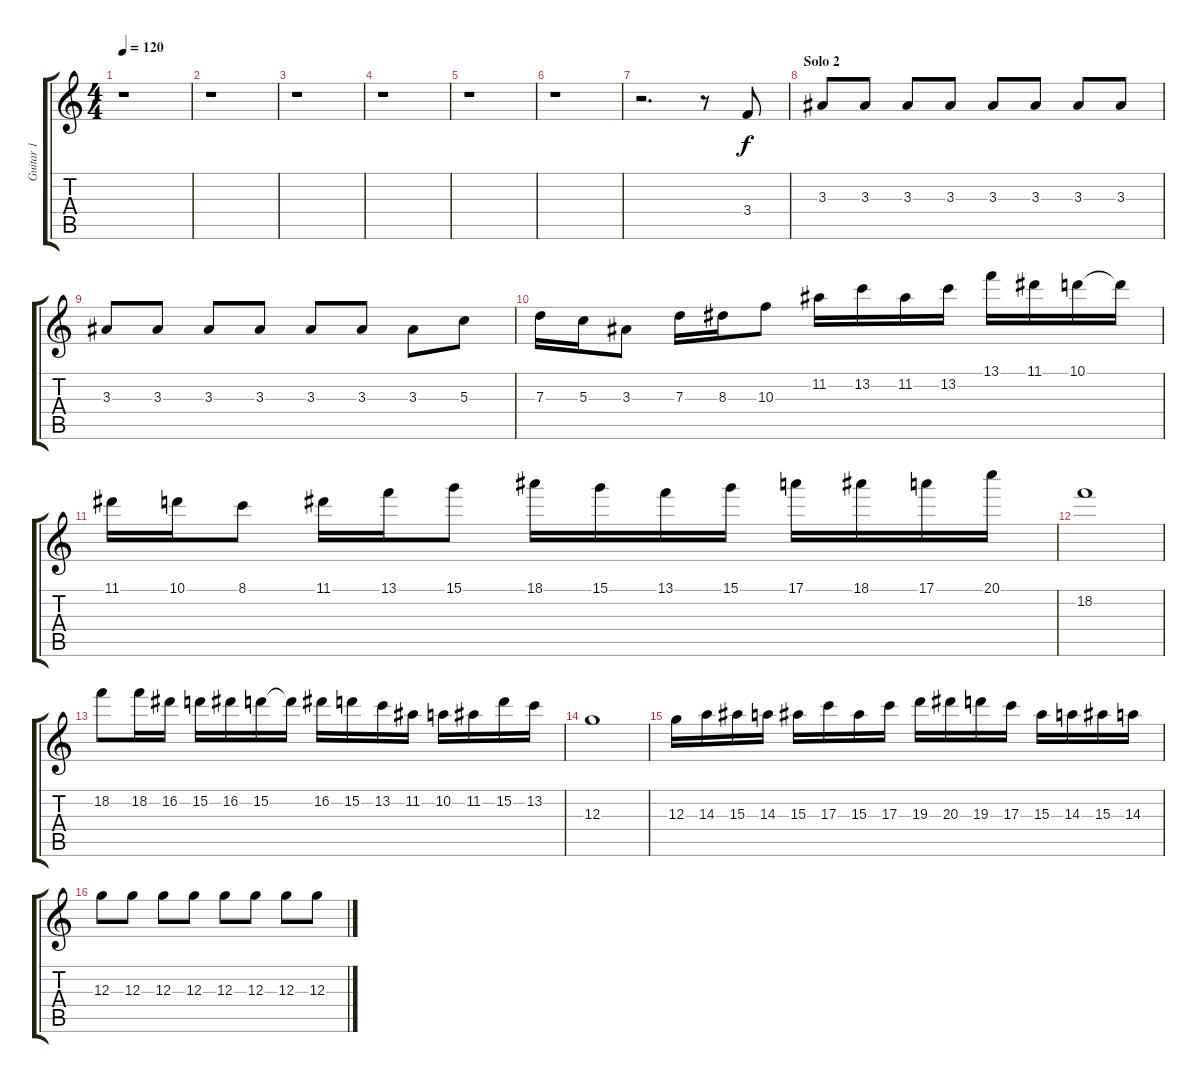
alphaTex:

\track ("Guitar 1" "Guitar 1") {instrument distortionguitar}
\staff {score tabs}
\tuning (E4 B3 G3 D3 A2 D2) {hide}
\ts (4 4)
\tempo 120
\clef g2
\ks c
r.1{dy f} |
r.1 |
r.1 |
r.1 |
r.1 |
r.1 |
r.2{d} r.8 3.4.8 |
\section ("" "Solo 2")
3.3.8 3.3.8 3.3.8 3.3.8 3.3.8 3.3.8 3.3.8 3.3.8 |
3.3.8 3.3.8 3.3.8 3.3.8 3.3.8 3.3.8 3.3.8 5.3.8 |
7.3.16 5.3.16 3.3.8 7.3.16 8.3.16 10.3.8 11.2.16 13.2.16 11.2.16 13.2.16 13.1.16 11.1.16 10.1.16 10.1{t}.16 |
11.1.16 10.1.16 8.1.8 11.1.16 13.1.16 15.1.8 18.1.16 15.1.16 13.1.16 15.1.16 17.1.16 18.1.16 17.1.16 20.1.16 |
18.2.1 |
18.2.8 18.2.16 16.2.16 15.2.16 16.2.16 15.2.16 15.2{t}.16 16.2.16 15.2.16 13.2.16 11.2.16 10.2.16 11.2.16 15.2.16 13.2.16 |
12.3.1 |
12.3.16 14.3.16 15.3.16 14.3.16 15.3.16 17.3.16 15.3.16 17.3.16 19.3.16 20.3.16 19.3.16 17.3.16 15.3.16 14.3.16 15.3.16 14.3.16 |
12.3.8 12.3.8 12.3.8 12.3.8 12.3.8 12.3.8 12.3.8 12.3.8
